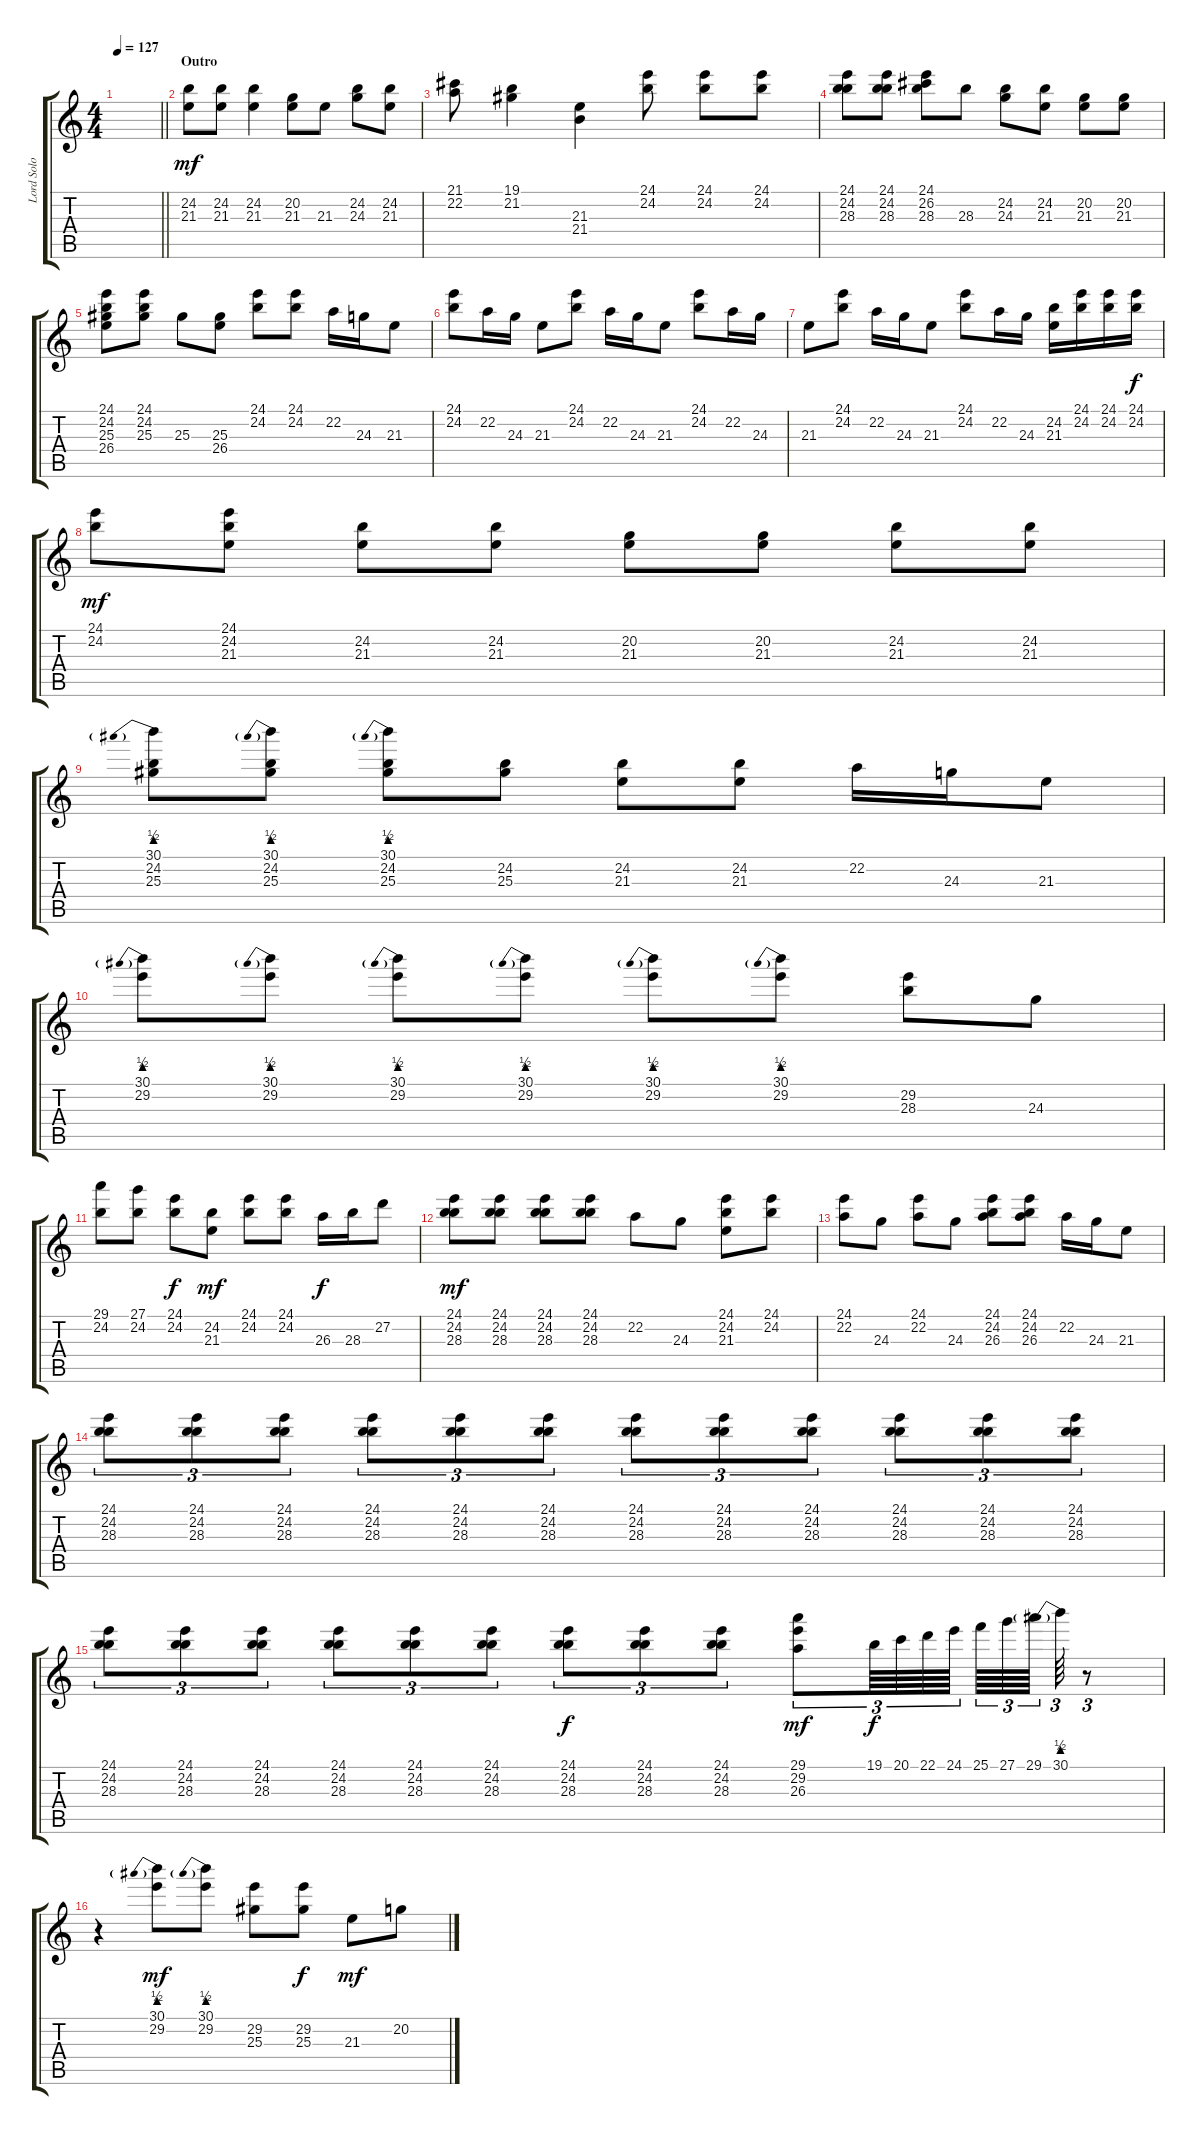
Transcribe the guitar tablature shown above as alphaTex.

\track ("Lord Solo" "Lord Solo") {instrument acousticgrandpiano}
\staff {score tabs}
\tuning (E4 B3 G3 D3 A2 E2) {hide}
\ts (4 4)
\tempo 127
\clef g2
\barLineRight lightlight
\ks c
|
\section ("" "Outro")
(24.2 21.3).8{dy mf} (24.2 21.3).8 (24.2 21.3).4 (20.2 21.3).8 21.3.8 (24.2 24.3).8 (24.2 21.3).8 |
(21.1 22.2).8 (19.1 21.2).4 (21.3 21.4).4 (24.1 24.2).8 (24.1 24.2).8 (24.1 24.2).8 |
(24.1 24.2 28.3).8 (24.1 24.2 28.3).8 (24.1 26.2 28.3).8 28.3.8 (24.2 24.3).8 (24.2 21.3).8 (20.2 21.3).8 (20.2 21.3).8 |
(24.1 24.2 25.3 26.4).8 (24.1 24.2 25.3).8 25.3.8 (25.3 26.4).8 (24.1 24.2).8 (24.1 24.2).8 22.2.16 24.3.16 21.3.8 |
(24.1 24.2).8 22.2.16 24.3.16 21.3.8 (24.1 24.2).8 22.2.16 24.3.16 21.3.8 (24.1 24.2).8 22.2.16 24.3.16 |
21.3.8 (24.1 24.2).8 22.2.16 24.3.16 21.3.8 (24.1 24.2).8 22.2.16 24.3.16 (24.2 21.3).16 (24.1 24.2).16 (24.1 24.2).16 (24.1 24.2).16{dy f} |
(24.1 24.2).8{dy mf} (24.1 24.2 21.3).8 (24.2 21.3).8 (24.2 21.3).8 (20.2 21.3).8 (20.2 21.3).8 (24.2 21.3).8 (24.2 21.3).8 |
(30.1{be (prebend 0 2 60 2)} 24.2 25.3).8 (30.1{be (prebend 0 2 60 2)} 24.2 25.3).8 (30.1{be (prebend 0 2 60 2)} 24.2 25.3).8 (24.2 25.3).8 (24.2 21.3).8 (24.2 21.3).8 22.2.16 24.3.16 21.3.8 |
(30.1{be (prebend 0 2 60 2)} 29.2).8 (30.1{be (prebend 0 2 60 2)} 29.2).8 (30.1{be (prebend 0 2 60 2)} 29.2).8 (30.1{be (prebend 0 2 60 2)} 29.2).8 (30.1{be (prebend 0 2 60 2)} 29.2).8 (30.1{be (prebend 0 2 60 2)} 29.2).8 (29.2 28.3).8 24.3.8 |
(29.1 24.2).8 (27.1 24.2).8 (24.1 24.2).8{dy f} (24.2 21.3).8{dy mf} (24.1 24.2).8 (24.1 24.2).8 26.3.16{dy f} 28.3.16 27.2.8 |
(24.1 24.2 28.3).8{dy mf} (24.1 24.2 28.3).8 (24.1 24.2 28.3).8 (24.1 24.2 28.3).8 22.2.8 24.3.8 (24.1 24.2 21.3).8 (24.1 24.2).8 |
(24.1 22.2).8 24.3.8 (24.1 22.2).8 24.3.8 (24.1 24.2 26.3).8 (24.1 24.2 26.3).8 22.2.16 24.3.16 21.3.8 |
(24.1 24.2 28.3).8{tu (3 2)} (24.1 24.2 28.3).8{tu (3 2)} (24.1 24.2 28.3).8{tu (3 2)} (24.1 24.2 28.3).8{tu (3 2)} (24.1 24.2 28.3).8{tu (3 2)} (24.1 24.2 28.3).8{tu (3 2)} (24.1 24.2 28.3).8{tu (3 2)} (24.1 24.2 28.3).8{tu (3 2)} (24.1 24.2 28.3).8{tu (3 2)} (24.1 24.2 28.3).8{tu (3 2)} (24.1 24.2 28.3).8{tu (3 2)} (24.1 24.2 28.3).8{tu (3 2)} |
(24.1 24.2 28.3).8{tu (3 2)} (24.1 24.2 28.3).8{tu (3 2)} (24.1 24.2 28.3).8{tu (3 2)} (24.1 24.2 28.3).8{tu (3 2)} (24.1 24.2 28.3).8{tu (3 2)} (24.1 24.2 28.3).8{tu (3 2)} (24.1 24.2 28.3).8{tu (3 2) dy f} (24.1 24.2 28.3).8{tu (3 2)} (24.1 24.2 28.3).8{tu (3 2)} (29.1 29.2 26.3).8{tu (3 2) dy mf} 19.1.64{tu (3 2) dy f} 20.1.64{tu (3 2)} 22.1.64{tu (3 2)} 24.1.64{tu (3 2) beam splitsecondary} 25.1.64{tu (3 2)} 27.1.64{tu (3 2)} 29.1.64{tu (3 2) beam splitsecondary} 30.1{be (prebend 0 2 60 2)}.64{tu (3 2)} r.8{tu (3 2)} |
r.4 (30.1{be (prebend 0 2 60 2)} 29.2).8{dy mf} (30.1{be (prebend 0 2 60 2)} 29.2).8 (29.2 25.3).8 (29.2 25.3).8{dy f} 21.3.8{dy mf} 20.2.8
